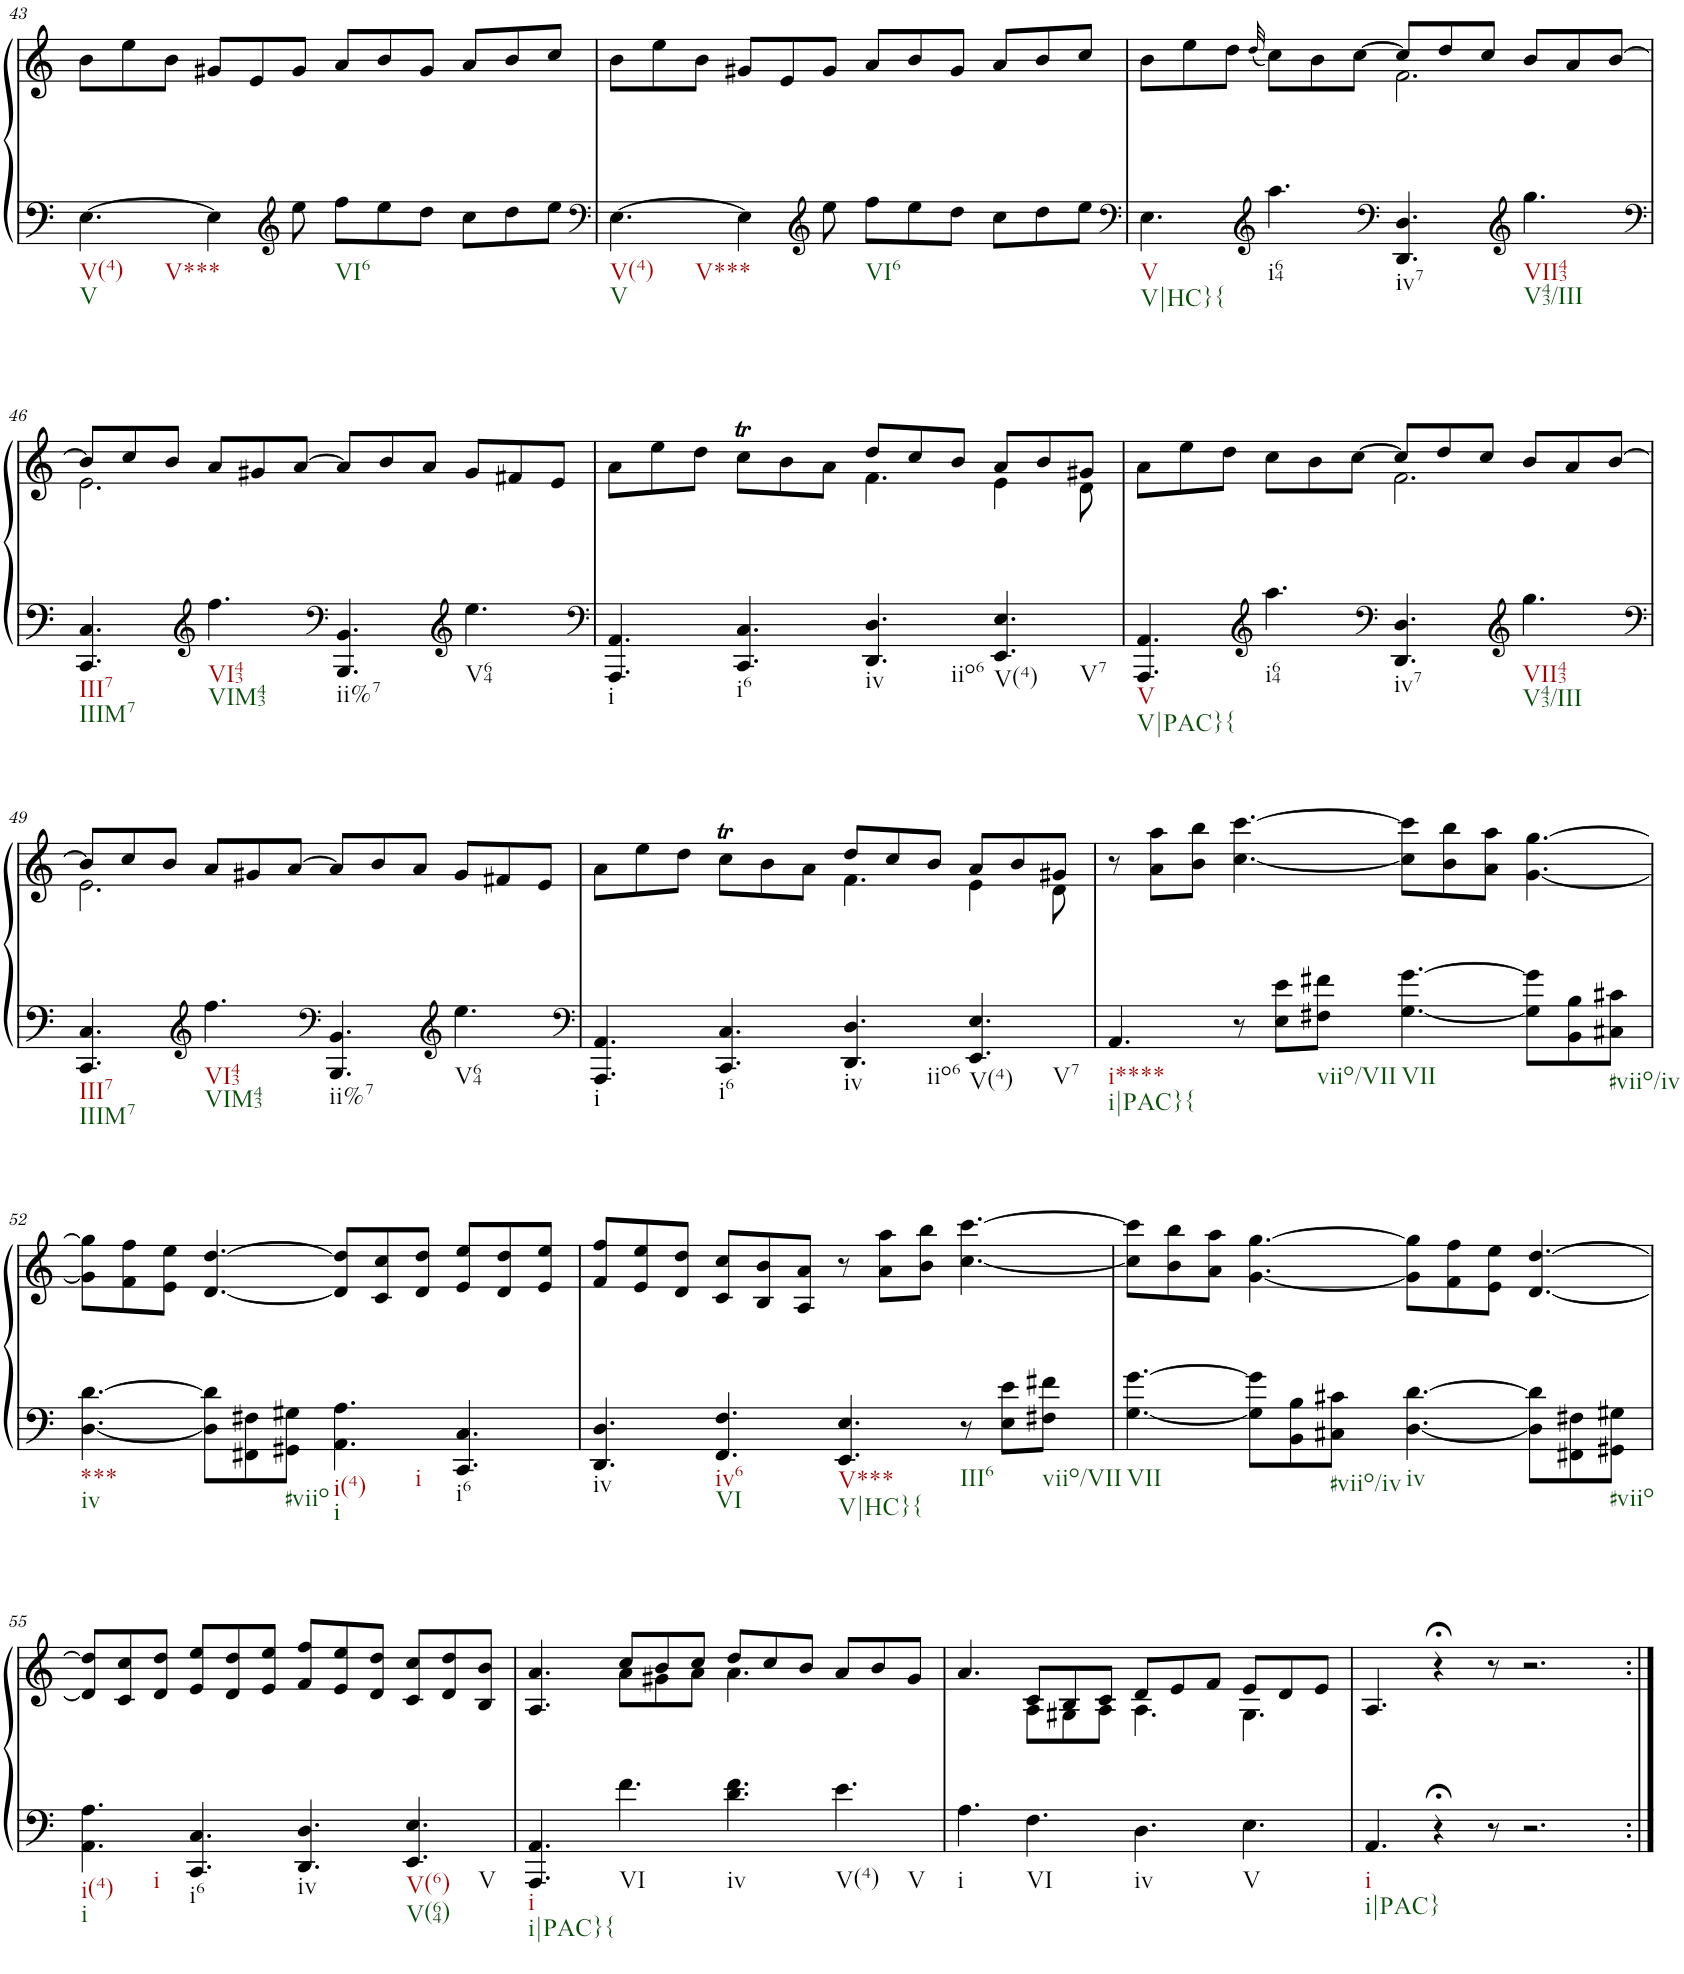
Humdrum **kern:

**kern	**kern
*part1	*part1
*staff2	*staff1
*I"Piano	*
*I'Pno.	*
!!LO:PB:g=z
*clefF4	*clefG2
*k[]	*k[]
*M12/8	*M12/8
=43	=43
!LO:TX:b:t=V(4)	!
!LO:TX:b:t=V	!
!LO:TX:b:t=V***	!
[4.E\	8b\L
.	8ee\
.	8b\J
4E\]	8g#X/L
.	8e/
*clefG2	*
8ee\	8g#/J
!LO:TX:b:t=VI6	!
8ff\L	8a/L
8ee\	8b/
8dd\J	8g#/J
8cc\L	8a/L
8dd\	8b/
8ee\J	8cc/J
=44	=44
*clefF4	*
!LO:TX:b:t=V(4)	!
!LO:TX:b:t=V	!
!LO:TX:b:t=V***	!
[4.E\	8b\L
.	8ee\
.	8b\J
4E\]	8g#X/L
.	8e/
*clefG2	*
8ee\	8g#/J
!LO:TX:b:t=VI6	!
8ff\L	8a/L
8ee\	8b/
8dd\J	8g#/J
8cc\L	8a/L
8dd\	8b/
8ee\J	8cc/J
=45	=45
*clefF4	*
*	*^
!LO:TX:b:t=V	!	!
!LO:TX:b:t=V|HC}{	!	!
4.E\	8b\L	2.ryy
.	8ee\	.
.	8dd\J	.
*clefG2	*	*
.	(32qdd/	.
!LO:TX:b:t=i64	!	!
4.aa\	8cc\L)	.
.	8b\	.
.	[8cc\J	.
*clefF4	*	*
!LO:TX:b:t=iv7	!	!
4.DD/ 4.D/	8cc/L]	2.f\
.	8dd/	.
.	8cc/J	.
*clefG2	*	*
!LO:TX:b:t=VII43	!	!
!LO:TX:b:t=V43/III	!	!
4.gg\	8b/L	.
.	8a/	.
.	[8b/J	.
!!LO:LB:g=z	!!
=46	=46	=46
*clefF4	*	*
!LO:TX:b:t=III7	!	!
!LO:TX:b:t=IIIM7	!	!
4.CC/ 4.C/	8b/L]	2.e\
.	8cc/	.
.	8b/J	.
*clefG2	*	*
!LO:TX:b:t=VI43	!	!
!LO:TX:b:t=VIM43	!	!
4.ff\	8a/L	.
.	8g#X/	.
.	[8a/J	.
*clefF4	*	*
!LO:TX:b:t=ii%7	!	!
4.BBB/ 4.BB/	8a/L]	2.ryy
.	8b/	.
.	8a/J	.
*clefG2	*	*
!LO:TX:b:t=V64	!	!
4.ee\	8g#/L	.
.	8f#X/	.
.	8e/J	.
=47	=47	=47
*clefF4	*	*
!LO:TX:b:t=i	!	!
4.AAA/ 4.AA/	8a\L	2.ryy
.	8ee\	.
.	8dd\J	.
!LO:TX:b:t=i6	!	!
4.CC/ 4.C/	8ccT\L	.
.	8b\	.
.	8a\J	.
!LO:TX:b:t=iv	!	!
!LO:TX:b:t=iio6	!	!
4.DD/ 4.D/	8dd/L	4.f\
.	8cc/	.
.	8b/J	.
!LO:TX:b:t=V(4)	!	!
!LO:TX:b:t=V7	!	!
4.EE/ 4.E/	8a/L	4e\
.	8b/	.
.	8g#X/J	8d\
=48	=48	=48
!LO:TX:b:t=V	!	!
!LO:TX:b:t=V|PAC}{	!	!
4.AAA/ 4.AA/	8a\L	2.ryy
.	8ee\	.
.	8dd\J	.
*clefG2	*	*
!LO:TX:b:t=i64	!	!
4.aa\	8cc\L	.
.	8b\	.
.	[8cc\J	.
*clefF4	*	*
!LO:TX:b:t=iv7	!	!
4.DD/ 4.D/	8cc/L]	2.f\
.	8dd/	.
.	8cc/J	.
*clefG2	*	*
!LO:TX:b:t=VII43	!	!
!LO:TX:b:t=V43/III	!	!
4.gg\	8b/L	.
.	8a/	.
.	[8b/J	.
!!LO:LB:g=z	!!
=49	=49	=49
*clefF4	*	*
!LO:TX:b:t=III7	!	!
!LO:TX:b:t=IIIM7	!	!
4.CC/ 4.C/	8b/L]	2.e\
.	8cc/	.
.	8b/J	.
*clefG2	*	*
!LO:TX:b:t=VI43	!	!
!LO:TX:b:t=VIM43	!	!
4.ff\	8a/L	.
.	8g#X/	.
.	[8a/J	.
*clefF4	*	*
!LO:TX:b:t=ii%7	!	!
4.BBB/ 4.BB/	8a/L]	2.ryy
.	8b/	.
.	8a/J	.
*clefG2	*	*
!LO:TX:b:t=V64	!	!
4.ee\	8g#/L	.
.	8f#X/	.
.	8e/J	.
=50	=50	=50
*clefF4	*	*
!LO:TX:b:t=i	!	!
4.AAA/ 4.AA/	8a\L	2.ryy
.	8ee\	.
.	8dd\J	.
!LO:TX:b:t=i6	!	!
4.CC/ 4.C/	8ccT\L	.
.	8b\	.
.	8a\J	.
!LO:TX:b:t=iv	!	!
!LO:TX:b:t=iio6	!	!
4.DD/ 4.D/	8dd/L	4.f\
.	8cc/	.
.	8b/J	.
!LO:TX:b:t=V(4)	!	!
!LO:TX:b:t=V7	!	!
4.EE/ 4.E/	8a/L	4e\
.	8b/	.
.	8g#X/J	8d\
=51	=51	=51
!LO:TX:b:t=i****	!	!
!LO:TX:b:t=i|PAC}{	!	!
*	*v	*v
4.AA/	8r
.	8a\ 8aa\L
.	8b\ 8bb\J
8r	[4.cc\ [4.ccc\
8E\ 8e\L	.
!LO:TX:b:t=viio/VII	!
8F#X\ 8f#X\J	.
!LO:TX:b:t=VII	!
[4.G\ [4.g\	8cc\] 8ccc\]L
.	8b\ 8bb\
.	8a\ 8aa\J
8G\] 8g\]L	[4.g\ [4.gg\
8BB\ 8B\	.
!LO:TX:b:t=#viio/iv	!
8C#X\ 8c#X\J	.
!!LO:LB:g=z
=52	=52
!LO:TX:b:t=***	!
!LO:TX:b:t=iv	!
[4.D\ [4.d\	8g\] 8gg\]L
.	8f\ 8ff\
.	8e\ 8ee\J
8D\] 8d\]L	[4.d/ [4.dd/
8FF#X\ 8F#X\	.
!LO:TX:b:t=#viio	!
8GG#X\ 8G#X\J	.
!LO:TX:b:t=i(4)	!
!LO:TX:b:t=i	!
!LO:TX:b:t=i	!
4.AA\ 4.A\	8d/] 8dd/]L
.	8c/ 8cc/
.	8d/ 8dd/J
!LO:TX:b:t=i6	!
4.CC/ 4.C/	8e/ 8ee/L
.	8d/ 8dd/
.	8e/ 8ee/J
=53	=53
!LO:TX:b:t=iv	!
4.DD/ 4.D/	8f/ 8ff/L
.	8e/ 8ee/
.	8d/ 8dd/J
!LO:TX:b:t=iv6	!
!LO:TX:b:t=VI	!
4.FF/ 4.F/	8c/ 8cc/L
.	8B/ 8b/
.	8A/ 8a/J
!LO:TX:b:t=V***	!
!LO:TX:b:t=V|HC}{	!
4.EE/ 4.E/	8r
.	8a\ 8aa\L
.	8b\ 8bb\J
!LO:TX:b:t=III6	!
8r	[4.cc\ [4.ccc\
8E\ 8e\L	.
!LO:TX:b:t=viio/VII	!
8F#X\ 8f#X\J	.
=54	=54
!LO:TX:b:t=VII	!
[4.G\ [4.g\	8cc\] 8ccc\]L
.	8b\ 8bb\
.	8a\ 8aa\J
8G\] 8g\]L	[4.g\ [4.gg\
8BB\ 8B\	.
!LO:TX:b:t=#viio/iv	!
8C#X\ 8c#X\J	.
!LO:TX:b:t=iv	!
[4.D\ [4.d\	8g\] 8gg\]L
.	8f\ 8ff\
.	8e\ 8ee\J
8D\] 8d\]L	[4.d/ [4.dd/
8FF#X\ 8F#X\	.
!LO:TX:b:t=#viio	!
8GG#X\ 8G#X\J	.
!!LO:LB:g=z
=55	=55
!LO:TX:b:t=i(4)	!
!LO:TX:b:t=i	!
!LO:TX:b:t=i	!
4.AA\ 4.A\	8d/] 8dd/]L
.	8c/ 8cc/
.	8d/ 8dd/J
!LO:TX:b:t=i6	!
4.CC/ 4.C/	8e/ 8ee/L
.	8d/ 8dd/
.	8e/ 8ee/J
!LO:TX:b:t=iv	!
4.DD/ 4.D/	8f/ 8ff/L
.	8e/ 8ee/
.	8d/ 8dd/J
!LO:TX:b:t=V(6)	!
!LO:TX:b:t=V(64)	!
!LO:TX:b:t=V	!
4.EE/ 4.E/	8c/ 8cc/L
.	8d/ 8dd/
.	8B/ 8b/J
=56	=56
*	*^
!LO:TX:b:t=i	!	!
!LO:TX:b:t=i|PAC}{	!	!
4.AAA/ 4.AA/	4.A/ 4.a/	4.ryy
!LO:TX:b:t=VI	!	!
4.f\	8cc/L	8a\L
.	8b/	8g#X\
.	8cc/J	8a\J
!LO:TX:b:t=iv	!	!
4.d\ 4.f\	8dd/L	4.a\
.	8cc/	.
.	8b/J	.
!LO:TX:b:t=V(4)	!	!
!LO:TX:b:t=V	!	!
4.e\	8a/L	4.ryy
.	8b/	.
.	8g#/J	.
=57	=57	=57
!LO:TX:b:t=i	!	!
4.A\	4.a/	4.ryy
!LO:TX:b:t=VI	!	!
4.F\	8c/L	8A\L
.	8B/	8G#X\
.	8c/J	8A\J
!LO:TX:b:t=iv	!	!
4.D\	8d/L	4.A\
.	8e/	.
.	8f/J	.
!LO:TX:b:t=V	!	!
4.E\	8e/L	4.G#\
.	8d/	.
.	8e/J	.
*	*v	*v
=58	=58
!LO:TX:b:t=i	!
!LO:TX:b:t=i|PAC}	!
4.AA/	4.A/
4r;<	4r;<
8r	8r
2.r	2.r
=:|!	=:|!
*-	*-
